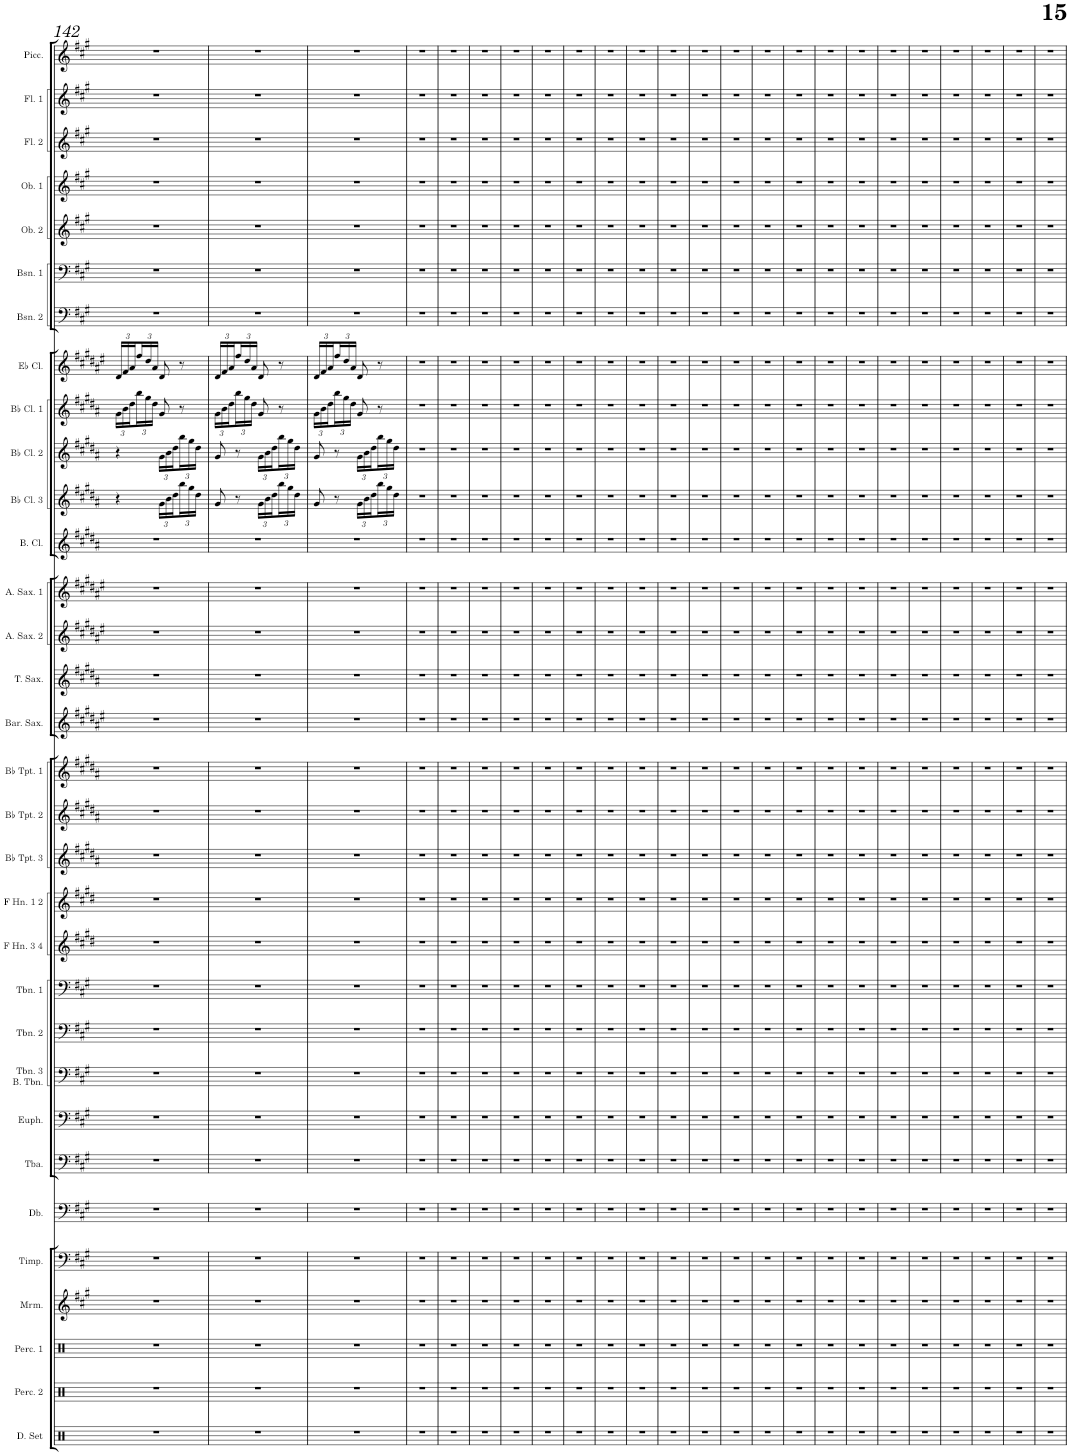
**kern	**kern	**kern	**kern	**kern	**kern	**kern	**kern	**kern	**kern	**kern	**kern	**kern	**kern	**kern	**kern	**kern	**kern	**kern	**kern	**kern	**kern	**kern	**kern	**kern	**kern	**kern	**kern	**kern	**kern	**kern	**kern
*part32	*part31	*part30	*part29	*part28	*part27	*part26	*part25	*part24	*part23	*part22	*part21	*part20	*part19	*part18	*part17	*part16	*part15	*part14	*part13	*part12	*part11	*part10	*part9	*part8	*part7	*part6	*part5	*part4	*part3	*part2	*part1
*staff32	*staff31	*staff30	*staff29	*staff28	*staff27	*staff26	*staff25	*staff24	*staff23	*staff22	*staff21	*staff20	*staff19	*staff18	*staff17	*staff16	*staff15	*staff14	*staff13	*staff12	*staff11	*staff10	*staff9	*staff8	*staff7	*staff6	*staff5	*staff4	*staff3	*staff2	*staff1
*I"Drumset	*I"Percussion 2	*I"Percussion 1	*I"Marimba	*I"Timpani	*I"Double Bass	*I"Tuba	*I"Euphonium	*I"Trombone 3 &amp; Bass Trombone	*I"Trombone 2	*I"Trombone 1	*I"F Horn 3 &amp; 4	*I"F Horn 1 &amp; 2	*I"Bb Trumpet 3	*I"Bb Trumpet 2	*I"Bb Trumpet 1	*I"Baritone Saxophone	*I"Tenor Saxophone	*I"Alto Saxophone 2	*I"Alto Saxophone 1	*I"Bass Clarinet	*I"Bb Clarinet 3	*I"Bb Clarinet 2	*I"Bb Clarinet 1	*I"Eb Clarinet	*I"Bassoon 2	*I"Bassoon 1	*I"Oboe 2	*I"Oboe 1	*I"Flute 2	*I"Flute 1	*I"Piccolo
*I'D. Set	*I'Perc. 2	*I'Perc. 1	*I'Mrm.	*I'Timp.	*I'Db.	*I'Tba.	*I'Euph.	*I'Tbn. 3 B. Tbn.	*I'Tbn. 2	*I'Tbn. 1	*I'F Hn. 3 4	*I'F Hn. 1 2	*I'Bb Tpt. 3	*I'Bb Tpt. 2	*I'Bb Tpt. 1	*I'Bar. Sax.	*I'T. Sax.	*I'A. Sax. 2	*I'A. Sax. 1	*I'B. Cl.	*I'Bb Cl. 3	*I'Bb Cl. 2	*I'Bb Cl. 1	*I'Eb Cl.	*I'Bsn. 2	*I'Bsn. 1	*I'Ob. 2	*I'Ob. 1	*I'Fl. 2	*I'Fl. 1	*I'Picc.
!!LO:PB:g=z
*clefX	*clefX	*clefX	*clefG2	*clefF4	*clefF4	*clefF4	*clefF4	*clefF4	*clefF4	*clefF4	*clefG2	*clefG2	*clefG2	*clefG2	*clefG2	*clefG2	*clefG2	*clefG2	*clefG2	*clefG2	*clefG2	*clefG2	*clefG2	*clefG2	*clefF4	*clefF4	*clefG2	*clefG2	*clefG2	*clefG2	*clefG2
*	*	*	*	*	*Trd7c12	*	*	*	*	*	*Trd4c7	*Trd4c7	*Trd1c2	*Trd1c2	*Trd1c2	*Trd12c21	*Trd8c14	*Trd5c9	*Trd5c9	*Trd8c14	*Trd1c2	*Trd1c2	*Trd1c2	*Trd-2c-3	*	*	*	*	*	*	*Trd-7c-12
*k[]	*k[]	*k[]	*k[f#c#g#]	*k[f#c#g#]	*k[f#c#g#]	*k[f#c#g#]	*k[f#c#g#]	*k[f#c#g#]	*k[f#c#g#]	*k[f#c#g#]	*k[f#c#g#d#]	*k[f#c#g#d#]	*k[f#c#g#d#a#]	*k[f#c#g#d#a#]	*k[f#c#g#d#a#]	*k[f#c#g#d#a#e#]	*k[f#c#g#d#a#]	*k[f#c#g#d#a#e#]	*k[f#c#g#d#a#e#]	*k[f#c#g#d#a#]	*k[f#c#g#d#a#]	*k[f#c#g#d#a#]	*k[f#c#g#d#a#]	*k[f#c#g#d#a#e#]	*k[f#c#g#]	*k[f#c#g#]	*k[f#c#g#]	*k[f#c#g#]	*k[f#c#g#]	*k[f#c#g#]	*k[f#c#g#]
*M2/4	*M2/4	*M2/4	*M2/4	*M2/4	*M2/4	*M2/4	*M2/4	*M2/4	*M2/4	*M2/4	*M2/4	*M2/4	*M2/4	*M2/4	*M2/4	*M2/4	*M2/4	*M2/4	*M2/4	*M2/4	*M2/4	*M2/4	*M2/4	*M2/4	*M2/4	*M2/4	*M2/4	*M2/4	*M2/4	*M2/4	*M2/4
*	*	*	*	*	*	*	*	*	*	*	*	*	*	*	*	*	*	*	*	*	*	*	*Xbrackettup	*Xbrackettup	*	*	*	*	*	*	*
=142	=142	=142	=142	=142	=142	=142	=142	=142	=142	=142	=142	=142	=142	=142	=142	=142	=142	=142	=142	=142	=142	=142	=142	=142	=142	=142	=142	=142	=142	=142	=142
2r	2r	2r	2r	2r	2r	2r	2r	2r	2r	2r	2r	2r	2r	2r	2r	2r	2r	2r	2r	2r	4r	4r	24g#\LL	24d#/LL	2r	2r	2r	2r	2r	2r	2r
.	.	.	.	.	.	.	.	.	.	.	.	.	.	.	.	.	.	.	.	.	.	.	24b\	24f#/	.	.	.	.	.	.	.
.	.	.	.	.	.	.	.	.	.	.	.	.	.	.	.	.	.	.	.	.	.	.	24dd#\	24a#/	.	.	.	.	.	.	.
.	.	.	.	.	.	.	.	.	.	.	.	.	.	.	.	.	.	.	.	.	.	.	24bb\	24ff#/	.	.	.	.	.	.	.
.	.	.	.	.	.	.	.	.	.	.	.	.	.	.	.	.	.	.	.	.	.	.	24gg#\	24dd#/	.	.	.	.	.	.	.
.	.	.	.	.	.	.	.	.	.	.	.	.	.	.	.	.	.	.	.	.	.	.	24dd#\JJ	24a#/JJ	.	.	.	.	.	.	.
*	*	*	*	*	*	*	*	*	*	*	*	*	*	*	*	*	*	*	*	*	*Xbrackettup	*Xbrackettup	*	*	*	*	*	*	*	*	*
.	.	.	.	.	.	.	.	.	.	.	.	.	.	.	.	.	.	.	.	.	24g#\LL	24g#\LL	8g#/	8d#/	.	.	.	.	.	.	.
.	.	.	.	.	.	.	.	.	.	.	.	.	.	.	.	.	.	.	.	.	24b\	24b\	.	.	.	.	.	.	.	.	.
.	.	.	.	.	.	.	.	.	.	.	.	.	.	.	.	.	.	.	.	.	24dd#\	24dd#\	.	.	.	.	.	.	.	.	.
.	.	.	.	.	.	.	.	.	.	.	.	.	.	.	.	.	.	.	.	.	24bb\	24bb\	8r	8r	.	.	.	.	.	.	.
.	.	.	.	.	.	.	.	.	.	.	.	.	.	.	.	.	.	.	.	.	24gg#\	24gg#\	.	.	.	.	.	.	.	.	.
.	.	.	.	.	.	.	.	.	.	.	.	.	.	.	.	.	.	.	.	.	24dd#\JJ	24dd#\JJ	.	.	.	.	.	.	.	.	.
=143	=143	=143	=143	=143	=143	=143	=143	=143	=143	=143	=143	=143	=143	=143	=143	=143	=143	=143	=143	=143	=143	=143	=143	=143	=143	=143	=143	=143	=143	=143	=143
2r	2r	2r	2r	2r	2r	2r	2r	2r	2r	2r	2r	2r	2r	2r	2r	2r	2r	2r	2r	2r	8g#/	8g#/	24g#\LL	24d#/LL	2r	2r	2r	2r	2r	2r	2r
.	.	.	.	.	.	.	.	.	.	.	.	.	.	.	.	.	.	.	.	.	.	.	24b\	24f#/	.	.	.	.	.	.	.
.	.	.	.	.	.	.	.	.	.	.	.	.	.	.	.	.	.	.	.	.	.	.	24dd#\	24a#/	.	.	.	.	.	.	.
.	.	.	.	.	.	.	.	.	.	.	.	.	.	.	.	.	.	.	.	.	8r	8r	24bb\	24ff#/	.	.	.	.	.	.	.
.	.	.	.	.	.	.	.	.	.	.	.	.	.	.	.	.	.	.	.	.	.	.	24gg#\	24dd#/	.	.	.	.	.	.	.
.	.	.	.	.	.	.	.	.	.	.	.	.	.	.	.	.	.	.	.	.	.	.	24dd#\JJ	24a#/JJ	.	.	.	.	.	.	.
.	.	.	.	.	.	.	.	.	.	.	.	.	.	.	.	.	.	.	.	.	24g#\LL	24g#\LL	8g#/	8d#/	.	.	.	.	.	.	.
.	.	.	.	.	.	.	.	.	.	.	.	.	.	.	.	.	.	.	.	.	24b\	24b\	.	.	.	.	.	.	.	.	.
.	.	.	.	.	.	.	.	.	.	.	.	.	.	.	.	.	.	.	.	.	24dd#\	24dd#\	.	.	.	.	.	.	.	.	.
.	.	.	.	.	.	.	.	.	.	.	.	.	.	.	.	.	.	.	.	.	24bb\	24bb\	8r	8r	.	.	.	.	.	.	.
.	.	.	.	.	.	.	.	.	.	.	.	.	.	.	.	.	.	.	.	.	24gg#\	24gg#\	.	.	.	.	.	.	.	.	.
.	.	.	.	.	.	.	.	.	.	.	.	.	.	.	.	.	.	.	.	.	24dd#\JJ	24dd#\JJ	.	.	.	.	.	.	.	.	.
=144	=144	=144	=144	=144	=144	=144	=144	=144	=144	=144	=144	=144	=144	=144	=144	=144	=144	=144	=144	=144	=144	=144	=144	=144	=144	=144	=144	=144	=144	=144	=144
2r	2r	2r	2r	2r	2r	2r	2r	2r	2r	2r	2r	2r	2r	2r	2r	2r	2r	2r	2r	2r	8g#/	8g#/	24g#\LL	24d#/LL	2r	2r	2r	2r	2r	2r	2r
.	.	.	.	.	.	.	.	.	.	.	.	.	.	.	.	.	.	.	.	.	.	.	24b\	24f#/	.	.	.	.	.	.	.
.	.	.	.	.	.	.	.	.	.	.	.	.	.	.	.	.	.	.	.	.	.	.	24dd#\	24a#/	.	.	.	.	.	.	.
.	.	.	.	.	.	.	.	.	.	.	.	.	.	.	.	.	.	.	.	.	8r	8r	24bb\	24ff#/	.	.	.	.	.	.	.
.	.	.	.	.	.	.	.	.	.	.	.	.	.	.	.	.	.	.	.	.	.	.	24gg#\	24dd#/	.	.	.	.	.	.	.
.	.	.	.	.	.	.	.	.	.	.	.	.	.	.	.	.	.	.	.	.	.	.	24dd#\JJ	24a#/JJ	.	.	.	.	.	.	.
.	.	.	.	.	.	.	.	.	.	.	.	.	.	.	.	.	.	.	.	.	24g#\LL	24g#\LL	8g#/	8d#/	.	.	.	.	.	.	.
.	.	.	.	.	.	.	.	.	.	.	.	.	.	.	.	.	.	.	.	.	24b\	24b\	.	.	.	.	.	.	.	.	.
.	.	.	.	.	.	.	.	.	.	.	.	.	.	.	.	.	.	.	.	.	24dd#\	24dd#\	.	.	.	.	.	.	.	.	.
.	.	.	.	.	.	.	.	.	.	.	.	.	.	.	.	.	.	.	.	.	24bb\	24bb\	8r	8r	.	.	.	.	.	.	.
.	.	.	.	.	.	.	.	.	.	.	.	.	.	.	.	.	.	.	.	.	24gg#\	24gg#\	.	.	.	.	.	.	.	.	.
.	.	.	.	.	.	.	.	.	.	.	.	.	.	.	.	.	.	.	.	.	24dd#\JJ	24dd#\JJ	.	.	.	.	.	.	.	.	.
=145	=145	=145	=145	=145	=145	=145	=145	=145	=145	=145	=145	=145	=145	=145	=145	=145	=145	=145	=145	=145	=145	=145	=145	=145	=145	=145	=145	=145	=145	=145	=145
2r	2r	2r	2r	2r	2r	2r	2r	2r	2r	2r	2r	2r	2r	2r	2r	2r	2r	2r	2r	2r	2r	2r	2r	2r	2r	2r	2r	2r	2r	2r	2r
=146	=146	=146	=146	=146	=146	=146	=146	=146	=146	=146	=146	=146	=146	=146	=146	=146	=146	=146	=146	=146	=146	=146	=146	=146	=146	=146	=146	=146	=146	=146	=146
2r	2r	2r	2r	2r	2r	2r	2r	2r	2r	2r	2r	2r	2r	2r	2r	2r	2r	2r	2r	2r	2r	2r	2r	2r	2r	2r	2r	2r	2r	2r	2r
=147	=147	=147	=147	=147	=147	=147	=147	=147	=147	=147	=147	=147	=147	=147	=147	=147	=147	=147	=147	=147	=147	=147	=147	=147	=147	=147	=147	=147	=147	=147	=147
2r	2r	2r	2r	2r	2r	2r	2r	2r	2r	2r	2r	2r	2r	2r	2r	2r	2r	2r	2r	2r	2r	2r	2r	2r	2r	2r	2r	2r	2r	2r	2r
=148	=148	=148	=148	=148	=148	=148	=148	=148	=148	=148	=148	=148	=148	=148	=148	=148	=148	=148	=148	=148	=148	=148	=148	=148	=148	=148	=148	=148	=148	=148	=148
2r	2r	2r	2r	2r	2r	2r	2r	2r	2r	2r	2r	2r	2r	2r	2r	2r	2r	2r	2r	2r	2r	2r	2r	2r	2r	2r	2r	2r	2r	2r	2r
=149	=149	=149	=149	=149	=149	=149	=149	=149	=149	=149	=149	=149	=149	=149	=149	=149	=149	=149	=149	=149	=149	=149	=149	=149	=149	=149	=149	=149	=149	=149	=149
2r	2r	2r	2r	2r	2r	2r	2r	2r	2r	2r	2r	2r	2r	2r	2r	2r	2r	2r	2r	2r	2r	2r	2r	2r	2r	2r	2r	2r	2r	2r	2r
=150	=150	=150	=150	=150	=150	=150	=150	=150	=150	=150	=150	=150	=150	=150	=150	=150	=150	=150	=150	=150	=150	=150	=150	=150	=150	=150	=150	=150	=150	=150	=150
2r	2r	2r	2r	2r	2r	2r	2r	2r	2r	2r	2r	2r	2r	2r	2r	2r	2r	2r	2r	2r	2r	2r	2r	2r	2r	2r	2r	2r	2r	2r	2r
=151	=151	=151	=151	=151	=151	=151	=151	=151	=151	=151	=151	=151	=151	=151	=151	=151	=151	=151	=151	=151	=151	=151	=151	=151	=151	=151	=151	=151	=151	=151	=151
2r	2r	2r	2r	2r	2r	2r	2r	2r	2r	2r	2r	2r	2r	2r	2r	2r	2r	2r	2r	2r	2r	2r	2r	2r	2r	2r	2r	2r	2r	2r	2r
=152	=152	=152	=152	=152	=152	=152	=152	=152	=152	=152	=152	=152	=152	=152	=152	=152	=152	=152	=152	=152	=152	=152	=152	=152	=152	=152	=152	=152	=152	=152	=152
2r	2r	2r	2r	2r	2r	2r	2r	2r	2r	2r	2r	2r	2r	2r	2r	2r	2r	2r	2r	2r	2r	2r	2r	2r	2r	2r	2r	2r	2r	2r	2r
=153	=153	=153	=153	=153	=153	=153	=153	=153	=153	=153	=153	=153	=153	=153	=153	=153	=153	=153	=153	=153	=153	=153	=153	=153	=153	=153	=153	=153	=153	=153	=153
2r	2r	2r	2r	2r	2r	2r	2r	2r	2r	2r	2r	2r	2r	2r	2r	2r	2r	2r	2r	2r	2r	2r	2r	2r	2r	2r	2r	2r	2r	2r	2r
=154	=154	=154	=154	=154	=154	=154	=154	=154	=154	=154	=154	=154	=154	=154	=154	=154	=154	=154	=154	=154	=154	=154	=154	=154	=154	=154	=154	=154	=154	=154	=154
2r	2r	2r	2r	2r	2r	2r	2r	2r	2r	2r	2r	2r	2r	2r	2r	2r	2r	2r	2r	2r	2r	2r	2r	2r	2r	2r	2r	2r	2r	2r	2r
=155	=155	=155	=155	=155	=155	=155	=155	=155	=155	=155	=155	=155	=155	=155	=155	=155	=155	=155	=155	=155	=155	=155	=155	=155	=155	=155	=155	=155	=155	=155	=155
2r	2r	2r	2r	2r	2r	2r	2r	2r	2r	2r	2r	2r	2r	2r	2r	2r	2r	2r	2r	2r	2r	2r	2r	2r	2r	2r	2r	2r	2r	2r	2r
=156	=156	=156	=156	=156	=156	=156	=156	=156	=156	=156	=156	=156	=156	=156	=156	=156	=156	=156	=156	=156	=156	=156	=156	=156	=156	=156	=156	=156	=156	=156	=156
2r	2r	2r	2r	2r	2r	2r	2r	2r	2r	2r	2r	2r	2r	2r	2r	2r	2r	2r	2r	2r	2r	2r	2r	2r	2r	2r	2r	2r	2r	2r	2r
=157	=157	=157	=157	=157	=157	=157	=157	=157	=157	=157	=157	=157	=157	=157	=157	=157	=157	=157	=157	=157	=157	=157	=157	=157	=157	=157	=157	=157	=157	=157	=157
2r	2r	2r	2r	2r	2r	2r	2r	2r	2r	2r	2r	2r	2r	2r	2r	2r	2r	2r	2r	2r	2r	2r	2r	2r	2r	2r	2r	2r	2r	2r	2r
=158	=158	=158	=158	=158	=158	=158	=158	=158	=158	=158	=158	=158	=158	=158	=158	=158	=158	=158	=158	=158	=158	=158	=158	=158	=158	=158	=158	=158	=158	=158	=158
2r	2r	2r	2r	2r	2r	2r	2r	2r	2r	2r	2r	2r	2r	2r	2r	2r	2r	2r	2r	2r	2r	2r	2r	2r	2r	2r	2r	2r	2r	2r	2r
=159	=159	=159	=159	=159	=159	=159	=159	=159	=159	=159	=159	=159	=159	=159	=159	=159	=159	=159	=159	=159	=159	=159	=159	=159	=159	=159	=159	=159	=159	=159	=159
2r	2r	2r	2r	2r	2r	2r	2r	2r	2r	2r	2r	2r	2r	2r	2r	2r	2r	2r	2r	2r	2r	2r	2r	2r	2r	2r	2r	2r	2r	2r	2r
=160	=160	=160	=160	=160	=160	=160	=160	=160	=160	=160	=160	=160	=160	=160	=160	=160	=160	=160	=160	=160	=160	=160	=160	=160	=160	=160	=160	=160	=160	=160	=160
2r	2r	2r	2r	2r	2r	2r	2r	2r	2r	2r	2r	2r	2r	2r	2r	2r	2r	2r	2r	2r	2r	2r	2r	2r	2r	2r	2r	2r	2r	2r	2r
=161	=161	=161	=161	=161	=161	=161	=161	=161	=161	=161	=161	=161	=161	=161	=161	=161	=161	=161	=161	=161	=161	=161	=161	=161	=161	=161	=161	=161	=161	=161	=161
2r	2r	2r	2r	2r	2r	2r	2r	2r	2r	2r	2r	2r	2r	2r	2r	2r	2r	2r	2r	2r	2r	2r	2r	2r	2r	2r	2r	2r	2r	2r	2r
=162	=162	=162	=162	=162	=162	=162	=162	=162	=162	=162	=162	=162	=162	=162	=162	=162	=162	=162	=162	=162	=162	=162	=162	=162	=162	=162	=162	=162	=162	=162	=162
2r	2r	2r	2r	2r	2r	2r	2r	2r	2r	2r	2r	2r	2r	2r	2r	2r	2r	2r	2r	2r	2r	2r	2r	2r	2r	2r	2r	2r	2r	2r	2r
=163	=163	=163	=163	=163	=163	=163	=163	=163	=163	=163	=163	=163	=163	=163	=163	=163	=163	=163	=163	=163	=163	=163	=163	=163	=163	=163	=163	=163	=163	=163	=163
2r	2r	2r	2r	2r	2r	2r	2r	2r	2r	2r	2r	2r	2r	2r	2r	2r	2r	2r	2r	2r	2r	2r	2r	2r	2r	2r	2r	2r	2r	2r	2r
=164	=164	=164	=164	=164	=164	=164	=164	=164	=164	=164	=164	=164	=164	=164	=164	=164	=164	=164	=164	=164	=164	=164	=164	=164	=164	=164	=164	=164	=164	=164	=164
2r	2r	2r	2r	2r	2r	2r	2r	2r	2r	2r	2r	2r	2r	2r	2r	2r	2r	2r	2r	2r	2r	2r	2r	2r	2r	2r	2r	2r	2r	2r	2r
=165	=165	=165	=165	=165	=165	=165	=165	=165	=165	=165	=165	=165	=165	=165	=165	=165	=165	=165	=165	=165	=165	=165	=165	=165	=165	=165	=165	=165	=165	=165	=165
2r	2r	2r	2r	2r	2r	2r	2r	2r	2r	2r	2r	2r	2r	2r	2r	2r	2r	2r	2r	2r	2r	2r	2r	2r	2r	2r	2r	2r	2r	2r	2r
=	=	=	=	=	=	=	=	=	=	=	=	=	=	=	=	=	=	=	=	=	=	=	=	=	=	=	=	=	=	=	=
*-	*-	*-	*-	*-	*-	*-	*-	*-	*-	*-	*-	*-	*-	*-	*-	*-	*-	*-	*-	*-	*-	*-	*-	*-	*-	*-	*-	*-	*-	*-	*-
